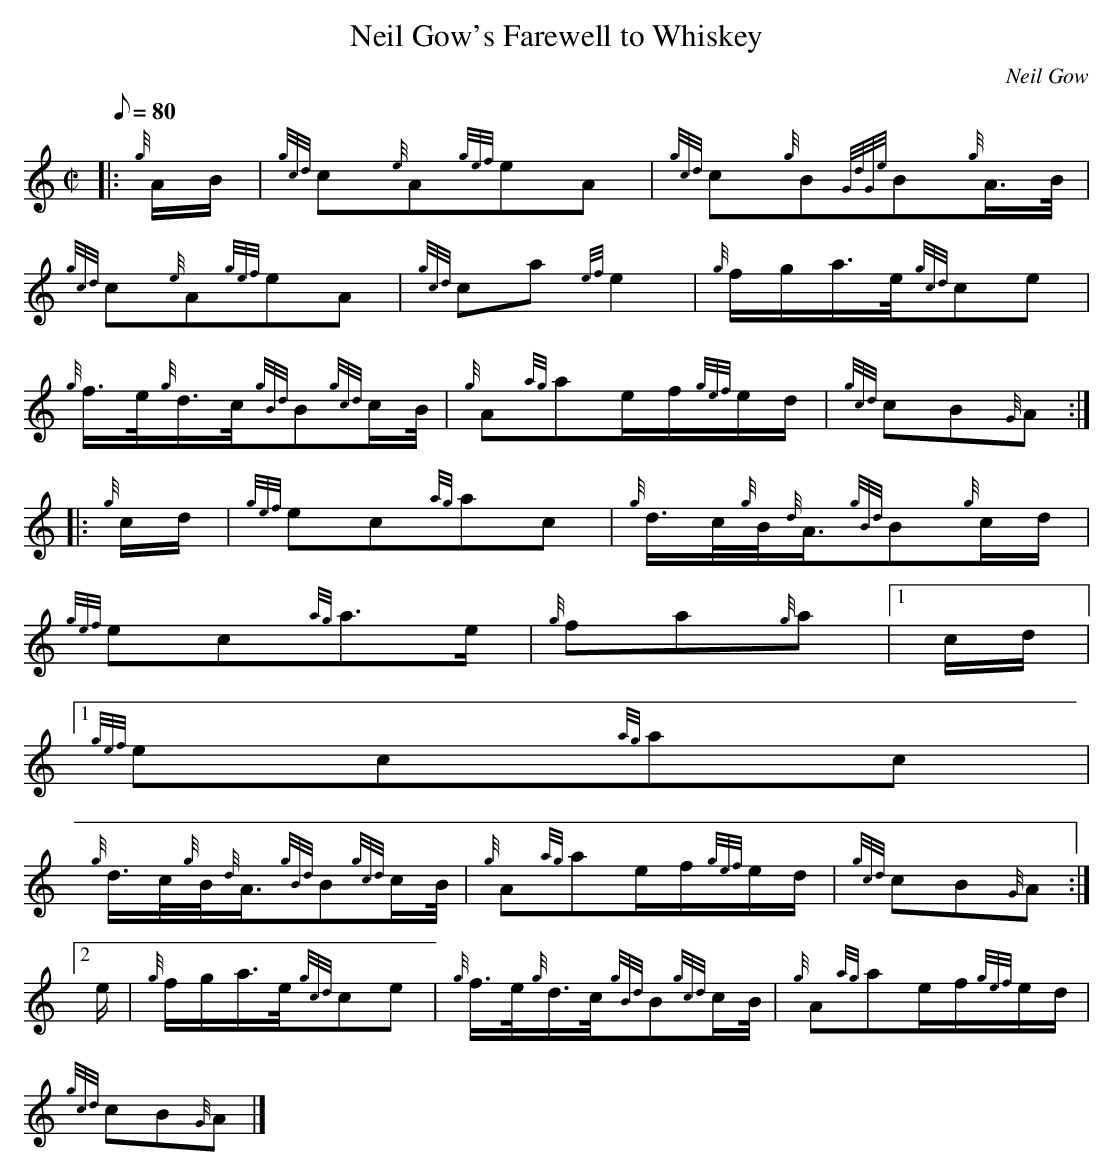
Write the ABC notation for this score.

X:1
T:Neil Gow's Farewell to Whiskey
M:C|
L:1/8
Q:80
C:Neil Gow
K:HP
|: {g}A/2B/2 | \
{gcd}c{e}A{gef}eA | \
{gcd}c{g}B{GdGe}B{g}A3/4B/4 |
{gcd}c{e}A{gef}eA | \
{gcd}ca{ef}e2 | \
{g}f/2g/2a3/4e/4{gcd}ce |
{g}f3/4e/4{g}d3/4c/4{gBd}B{gcd}c/2B/4 | \
{g}A{ag}ae/2f/2{gef}e/2d/2 | \
{gcd}cB{G}A ::
{g}c/2d/2 | \
{gef}ec{ag}ac | \
{g}d3/4c/4{g}B/4{d}A3/4{gBd}B{g}c/2d/2 |
{gef}ec{ag}a3/2e/2 | \
{g}fa{g}a|1 c/2d/2|1
{gef}ec{ag}ac |
{g}d3/4c/4{g}B/4{d}A3/4{gBd}B{gcd}c/2B/4 | \
{g}A{ag}ae/2f/2{gef}e/2d/2 | \
{gcd}cB{G}A:|2
e/2 | \
{g}f/2g/2a3/4e/4{gcd}ce | \
{g}f3/4e/4{g}d3/4c/4{gBd}B{gcd}c/2B/4 | \
{g}A{ag}ae/2f/2{gef}e/2d/2 |
{gcd}cB{G}A|]
